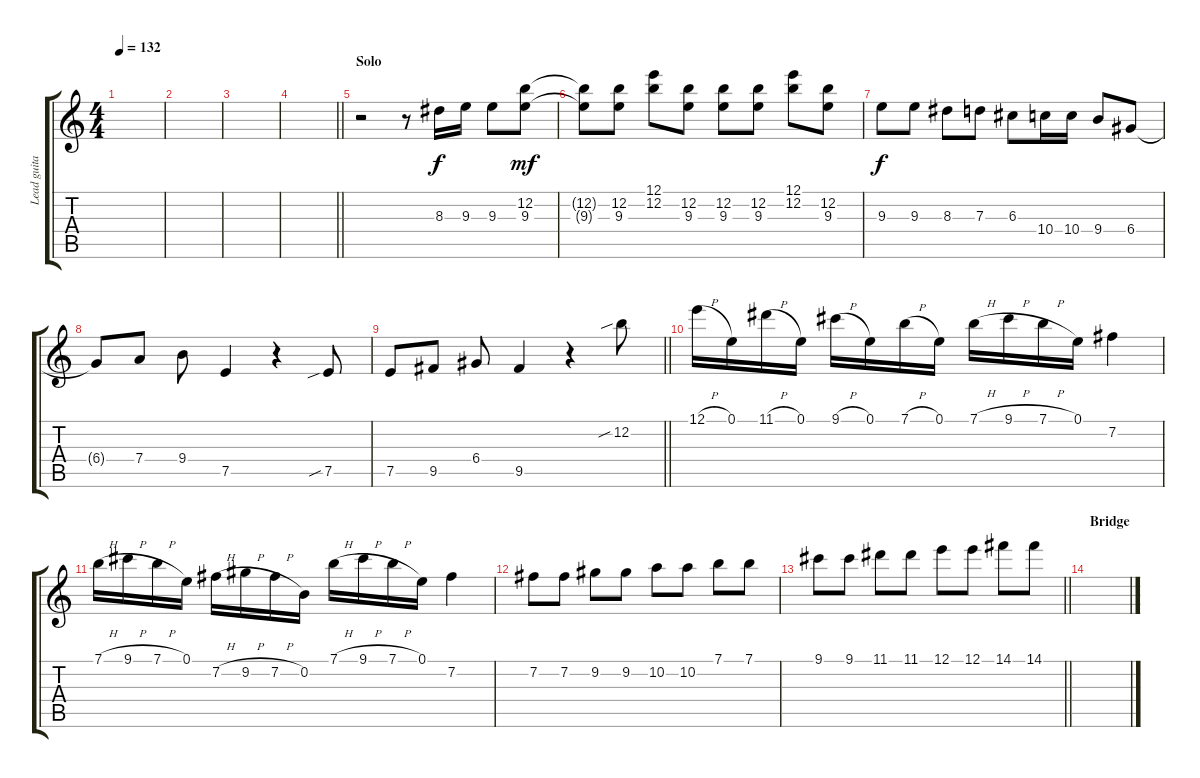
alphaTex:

\track ("Lead guitar" "Lead guita") {instrument distortionguitar}
\staff {score tabs}
\tuning (E4 B3 G3 D3 A2 E2) {hide}
\ts (4 4)
\tempo 132
\clef g2
\ks c
|
|
|
\barLineRight lightlight
|
\section ("" "Solo")
r.2{volume 16} r.8 8.3.16 9.3.16 9.3.8 (12.2 9.3).8{dy mf} |
(12.2{t} 9.3{t}).8 (12.2 9.3).8 (12.1 12.2).8 (12.2 9.3).8 (12.2 9.3).8 (12.2 9.3).8 (12.1 12.2).8 (12.2 9.3).8 |
9.3.8{dy f} 9.3.8 8.3.8 7.3.8 6.3.8 10.4.16 10.4.16 9.4.8 6.4.8 |
6.4{t}.8 7.4.8 9.4.8 7.5.4 r.4 7.5{sib}.8 |
\barLineRight lightlight
7.5.8 9.5.8 6.4.8 9.5.4 r.4 12.2{sib}.8 |
12.1{h}.16 0.1.16 11.1{h}.16 0.1.16 9.1{h}.16 0.1.16 7.1{h}.16 0.1.16 7.1{h}.16 9.1{h}.16 7.1{h}.16 0.1.16 7.2.4 |
7.1{h}.16 9.1{h}.16 7.1{h}.16 0.1.16 7.2{h}.16 9.2{h}.16 7.2{h}.16 0.2.16 7.1{h}.16 9.1{h}.16 7.1{h}.16 0.1.16 7.2.4 |
7.2.8 7.2.8 9.2.8 9.2.8 10.2.8 10.2.8 7.1.8 7.1.8 |
\barLineRight lightlight
9.1.8 9.1.8 11.1.8 11.1.8 12.1.8 12.1.8 14.1.8 14.1.8 |
\section ("" "Bridge")
